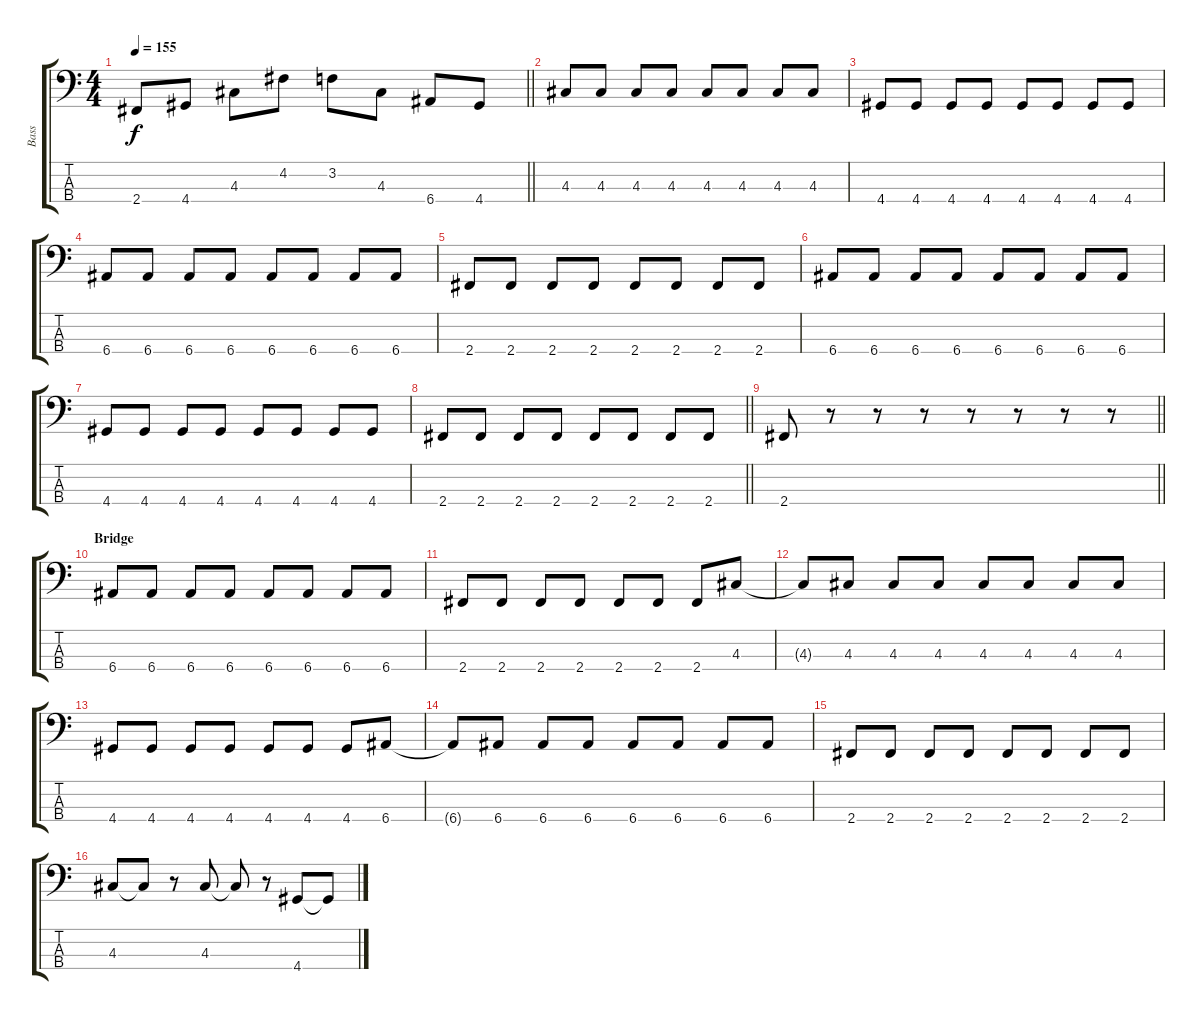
\track ("Bass" "Bass") {instrument electricbasspick}
\staff {score tabs}
\tuning (G2 D2 A1 E1) {hide}
\ts (4 4)
\tempo 155
\clef f4
\barLineRight lightlight
\ks c
2.4.8{dy f} 4.4.8 4.3.8 4.2.8 3.2.8 4.3.8 6.4.8 4.4.8 |
4.3.8 4.3.8 4.3.8 4.3.8 4.3.8 4.3.8 4.3.8 4.3.8 |
4.4.8 4.4.8 4.4.8 4.4.8 4.4.8 4.4.8 4.4.8 4.4.8 |
6.4.8 6.4.8 6.4.8 6.4.8 6.4.8 6.4.8 6.4.8 6.4.8 |
2.4.8 2.4.8 2.4.8 2.4.8 2.4.8 2.4.8 2.4.8 2.4.8 |
6.4.8 6.4.8 6.4.8 6.4.8 6.4.8 6.4.8 6.4.8 6.4.8 |
4.4.8 4.4.8 4.4.8 4.4.8 4.4.8 4.4.8 4.4.8 4.4.8 |
\barLineRight lightlight
2.4.8 2.4.8 2.4.8 2.4.8 2.4.8 2.4.8 2.4.8 2.4.8 |
\barLineRight lightlight
2.4.8 r.8 r.8 r.8 r.8 r.8 r.8 r.8 |
\section ("" "Bridge")
6.4.8 6.4.8 6.4.8 6.4.8 6.4.8 6.4.8 6.4.8 6.4.8 |
2.4.8 2.4.8 2.4.8 2.4.8 2.4.8 2.4.8 2.4.8 4.3.8 |
4.3{t}.8 4.3.8 4.3.8 4.3.8 4.3.8 4.3.8 4.3.8 4.3.8 |
4.4.8 4.4.8 4.4.8 4.4.8 4.4.8 4.4.8 4.4.8 6.4.8 |
6.4{t}.8 6.4.8 6.4.8 6.4.8 6.4.8 6.4.8 6.4.8 6.4.8 |
2.4.8 2.4.8 2.4.8 2.4.8 2.4.8 2.4.8 2.4.8 2.4.8 |
4.3.8 4.3{t}.8 r.8 4.3.8 4.3{t}.8 r.8 4.4.8 4.4{t}.8
